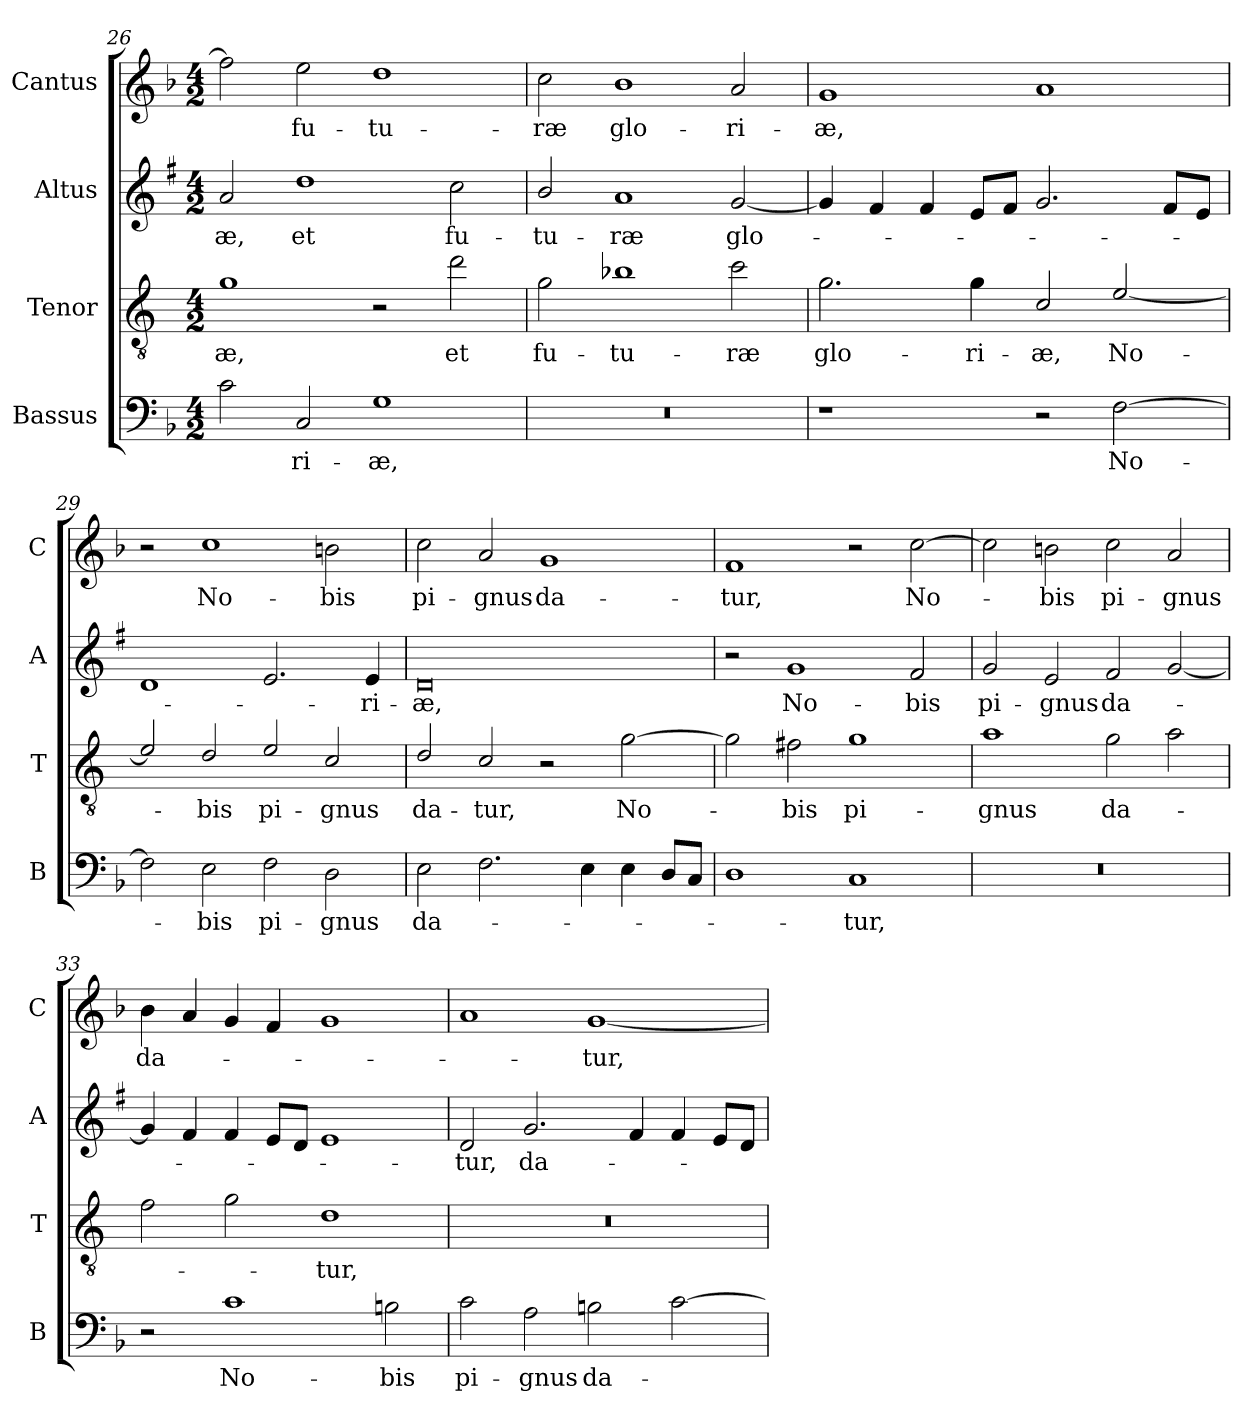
**kern	**text	**kern	**text	**kern	**text	**kern	**text
*part4	*part4	*part3	*part3	*part2	*part2	*part1	*part1
*staff4	*staff4	*staff3	*staff3	*staff2	*staff2	*staff1	*staff1
*I"Bassus	*	*I"Tenor	*	*I"Altus	*	*I"Cantus	*
*I'B	*	*I'T	*	*I'A	*	*I'C	*
*clefF4	*	*clefGv2	*	*clefG2	*	*clefG2	*
*	*	*ITrd4c7	*	*ITrd1c2	*	*	*
*k[b-]	*	*k[b-]	*	*k[b-]	*	*k[b-]	*
*F:	*	*F:	*	*F:	*	*F:	*
*M4/2	*	*M4/2	*	*M4/2	*	*M4/2	*
=26	=26	=26	=26	=26	=26	=26	=26
!	!	!	!LO:LY:b	!	!LO:LY:b	!	!
2c\	.	1c	-æ,	2g/	-æ,	2ff\]	.
!	!LO:LY:b	!	!	!	!LO:LY:b	!	!LO:LY:b
2C/	-ri-	.	.	1cc	et	2ee\	fu-
!	!LO:LY:b	!	!	!	!	!	!LO:LY:b
1G	-æ,	2r	.	.	.	1dd	-tu-
!	!	!	!LO:LY:b	!	!LO:LY:b	!	!
.	.	2g\	et	2b-\	fu-	.	.
=27	=27	=27	=27	=27	=27	=27	=27
!	!	!	!LO:LY:b	!	!LO:LY:b	!	!LO:LY:b
0r	.	2c\	fu-	2a/	-tu-	2cc\	-ræ
!	!	!	!LO:LY:b	!	!LO:LY:b	!	!LO:LY:b
.	.	1e-X	-tu-	1g	-ræ	1b-	glo-
!	!	!	!LO:LY:b	!	!LO:LY:b	!	!LO:LY:b
.	.	2f\	-ræ	[2f/	glo-	2a/	-ri-
=28	=28	=28	=28	=28	=28	=28	=28
!	!	!	!LO:LY:b	!	!	!	!LO:LY:b
1r	.	2.c\	glo-	4f/]	.	1g	-æ,
.	.	.	.	4e/	.	.	.
.	.	.	.	4e/	.	.	.
!	!	!	!LO:LY:b	!	!	!	!
.	.	4c\	-ri-	8d/L	.	.	.
.	.	.	.	8e/J	.	.	.
!	!	!	!LO:LY:b	!	!	!	!
2r	.	2F/	-æ,	2.f/	.	1a	.
!	!LO:LY:b	!	!LO:LY:b	!	!	!	!
[2F\	No-	[2A/	No-	.	.	.	.
.	.	.	.	8e/L	.	.	.
.	.	.	.	8d/J	.	.	.
=29	=29	=29	=29	=29	=29	=29	=29
2F\]	.	2A/]	.	1c	.	2r	.
!	!LO:LY:b	!	!LO:LY:b	!	!	!	!LO:LY:b
2E\	-bis	2G/	-bis	.	.	1cc	No-
!	!LO:LY:b	!	!LO:LY:b	!	!	!	!
2F\	pi-	2A/	pi-	2.d/	.	.	.
!	!LO:LY:b	!	!LO:LY:b	!	!	!	!LO:LY:b
2D\	-gnus	2F/	-gnus	.	.	2bn\	-bis
!	!	!	!	!	!LO:LY:b	!	!
.	.	.	.	4d/	-ri-	.	.
!!LO:LB:g=z
=30	=30	=30	=30	=30	=30	=30	=30
!	!LO:LY:b	!	!LO:LY:b	!	!LO:LY:b	!	!LO:LY:b
2E\	da-	2G/	da-	0c	-æ,	2cc\	pi-
!	!	!	!LO:LY:b	!	!	!	!LO:LY:b
2.F\	.	2F/	-tur,	.	.	2a/	-gnus
!	!	!	!	!	!	!	!LO:LY:b
.	.	2r	.	.	.	1g	da-
4E\	.	.	.	.	.	.	.
!	!	!	!LO:LY:b	!	!	!	!
4E\	.	[2c\	No-	.	.	.	.
8D/L	.	.	.	.	.	.	.
8C/J	.	.	.	.	.	.	.
=31	=31	=31	=31	=31	=31	=31	=31
!	!	!	!	!	!	!	!LO:LY:b
1D	.	2c\]	.	2r	.	1f	-tur,
!	!	!	!LO:LY:b	!	!LO:LY:b	!	!
.	.	2Bn\	-bis	1f	No-	.	.
!	!LO:LY:b	!	!LO:LY:b	!	!	!	!
1C	-tur,	1c	pi-	.	.	2r	.
!	!	!	!	!	!LO:LY:b	!	!LO:LY:b
.	.	.	.	2e/	-bis	[2cc\	No-
=32	=32	=32	=32	=32	=32	=32	=32
!	!	!	!LO:LY:b	!	!LO:LY:b	!	!
0r	.	1d	-gnus	2f/	pi-	2cc\]	.
!	!	!	!	!	!LO:LY:b	!	!LO:LY:b
.	.	.	.	2d/	-gnus	2bn\	-bis
!	!	!	!LO:LY:b	!	!LO:LY:b	!	!LO:LY:b
.	.	2c\	da-	2e/	da-	2cc\	pi-
!	!	!	!	!	!	!	!LO:LY:b
.	.	2d\	.	[2f/	.	2a/	-gnus
=33	=33	=33	=33	=33	=33	=33	=33
!	!	!	!	!	!	!	!LO:LY:b
2r	.	2B-\	.	4f/]	.	4b-\	da-
.	.	.	.	4e/	.	4a/	.
!	!LO:LY:b	!	!	!	!	!	!
1c	No-	2c\	.	4e/	.	4g/	.
.	.	.	.	8d/L	.	4f/	.
.	.	.	.	8c/J	.	.	.
!	!	!	!LO:LY:b	!	!	!	!
.	.	1G	-tur,	1d	.	1g	.
!	!LO:LY:b	!	!	!	!	!	!
2Bn\	-bis	.	.	.	.	.	.
=34	=34	=34	=34	=34	=34	=34	=34
!	!LO:LY:b	!	!	!	!LO:LY:b	!	!
2c\	pi-	0r	.	2c/	-tur,	1a	.
!	!LO:LY:b	!	!	!	!LO:LY:b	!	!
2A\	-gnus	.	.	2.f/	da-	.	.
!	!LO:LY:b	!	!	!	!	!	!LO:LY:b
2Bn\	da-	.	.	.	.	[1g	-tur,
.	.	.	.	4e/	.	.	.
[2c\	.	.	.	4e/	.	.	.
.	.	.	.	8d/L	.	.	.
.	.	.	.	8c/J	.	.	.
=	=	=	=	=	=	=	=
*-	*-	*-	*-	*-	*-	*-	*-
